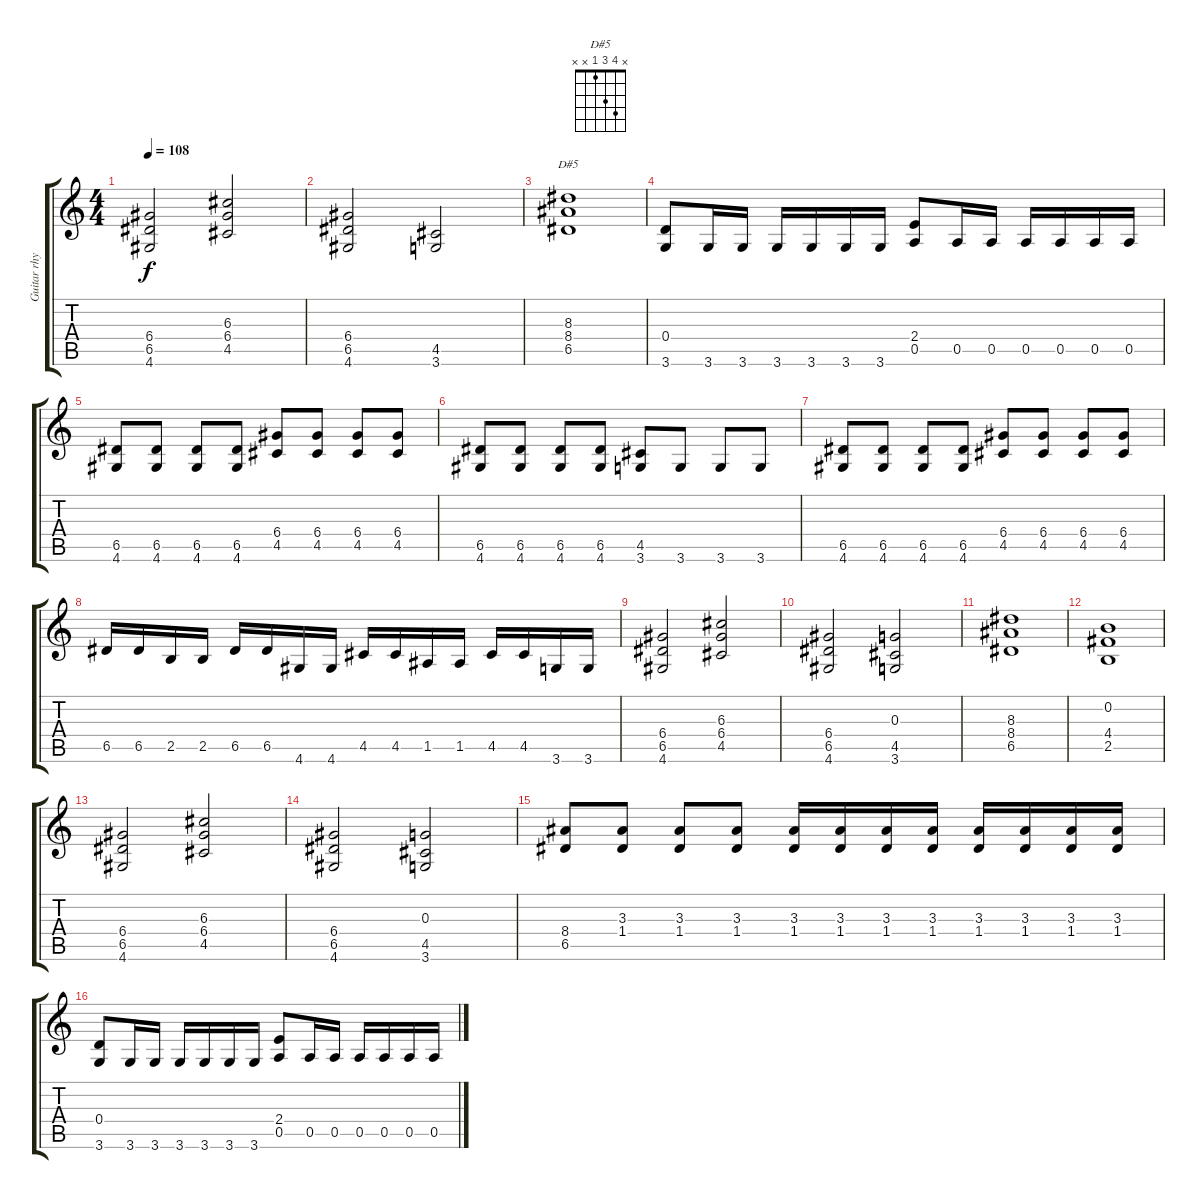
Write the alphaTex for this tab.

\track ("Guitar rhythm" "Guitar rhy") {instrument distortionguitar}
\staff {score tabs}
\tuning (E4 B3 G3 D3 A2 E2) {hide}
\chord ("D#5" x 4 3 1 x x)
\ts (4 4)
\tempo 108
\clef g2
\ks c
(6.4 6.5 4.6).2{dy f} (6.3 6.4 4.5).2 |
(6.4 6.5 4.6).2 (4.5 3.6).2 |
(8.3 8.4 6.5).1{ch "D#5"} |
(0.4 3.6).8 3.6.16 3.6.16 3.6.16 3.6.16 3.6.16 3.6.16 (2.4 0.5).8 0.5.16 0.5.16 0.5.16 0.5.16 0.5.16 0.5.16 |
(6.5 4.6).8 (6.5 4.6).8 (6.5 4.6).8 (6.5 4.6).8 (6.4 4.5).8 (6.4 4.5).8 (6.4 4.5).8 (6.4 4.5).8 |
(6.5 4.6).8 (6.5 4.6).8 (6.5 4.6).8 (6.5 4.6).8 (4.5 3.6).8 3.6.8 3.6.8 3.6.8 |
(6.5 4.6).8 (6.5 4.6).8 (6.5 4.6).8 (6.5 4.6).8 (6.4 4.5).8 (6.4 4.5).8 (6.4 4.5).8 (6.4 4.5).8 |
6.5.16 6.5.16 2.5.16 2.5.16 6.5.16 6.5.16 4.6.16 4.6.16 4.5.16 4.5.16 1.5.16 1.5.16 4.5.16 4.5.16 3.6.16 3.6.16 |
(6.4 6.5 4.6).2 (6.3 6.4 4.5).2 |
(6.4 6.5 4.6).2 (0.3 4.5 3.6).2 |
(8.3 8.4 6.5).1 |
(0.2 4.4 2.5).1 |
(6.4 6.5 4.6).2 (6.3 6.4 4.5).2 |
(6.4 6.5 4.6).2 (0.3 4.5 3.6).2 |
(8.4 6.5).8 (3.3 1.4).8 (3.3 1.4).8 (3.3 1.4).8 (3.3 1.4).16 (3.3 1.4).16 (3.3 1.4).16 (3.3 1.4).16 (3.3 1.4).16 (3.3 1.4).16 (3.3 1.4).16 (3.3 1.4).16 |
(0.4 3.6).8 3.6.16 3.6.16 3.6.16 3.6.16 3.6.16 3.6.16 (2.4 0.5).8 0.5.16 0.5.16 0.5.16 0.5.16 0.5.16 0.5.16
